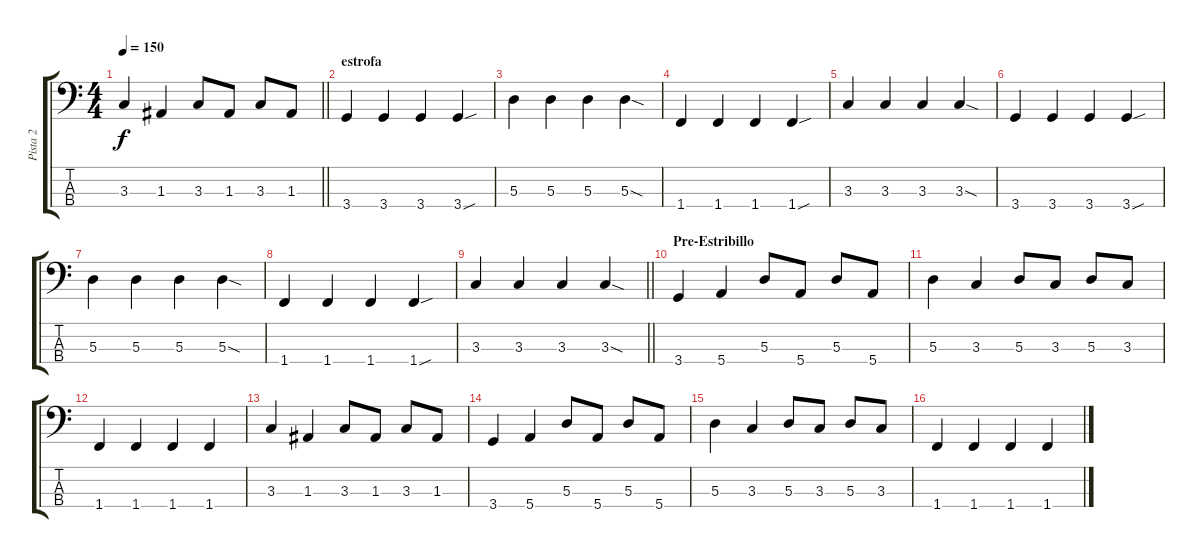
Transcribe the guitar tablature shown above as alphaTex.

\track ("Pista 2" "Pista 2") {instrument electricbassfinger}
\staff {score tabs}
\tuning (G2 D2 A1 E1) {hide}
\ts (4 4)
\tempo 150
\clef f4
\barLineRight lightlight
\ks c
3.3.4{dy f} 1.3.4 3.3.8 1.3.8 3.3.8 1.3.8 |
\section ("" "estrofa")
3.4.4 3.4.4 3.4.4 3.4{sou}.4 |
5.3.4 5.3.4 5.3.4 5.3{sod}.4 |
1.4.4 1.4.4 1.4.4 1.4{sou}.4 |
3.3.4 3.3.4 3.3.4 3.3{sod}.4 |
3.4.4 3.4.4 3.4.4 3.4{sou}.4 |
5.3.4 5.3.4 5.3.4 5.3{sod}.4 |
1.4.4 1.4.4 1.4.4 1.4{sou}.4 |
\barLineRight lightlight
3.3.4 3.3.4 3.3.4 3.3{sod}.4 |
\section ("" "Pre-Estribillo")
3.4.4 5.4.4 5.3.8 5.4.8 5.3.8 5.4.8 |
5.3.4 3.3.4 5.3.8 3.3.8 5.3.8 3.3.8 |
1.4.4 1.4.4 1.4.4 1.4.4 |
3.3.4 1.3.4 3.3.8 1.3.8 3.3.8 1.3.8 |
3.4.4 5.4.4 5.3.8 5.4.8 5.3.8 5.4.8 |
5.3.4 3.3.4 5.3.8 3.3.8 5.3.8 3.3.8 |
1.4.4 1.4.4 1.4.4 1.4.4
